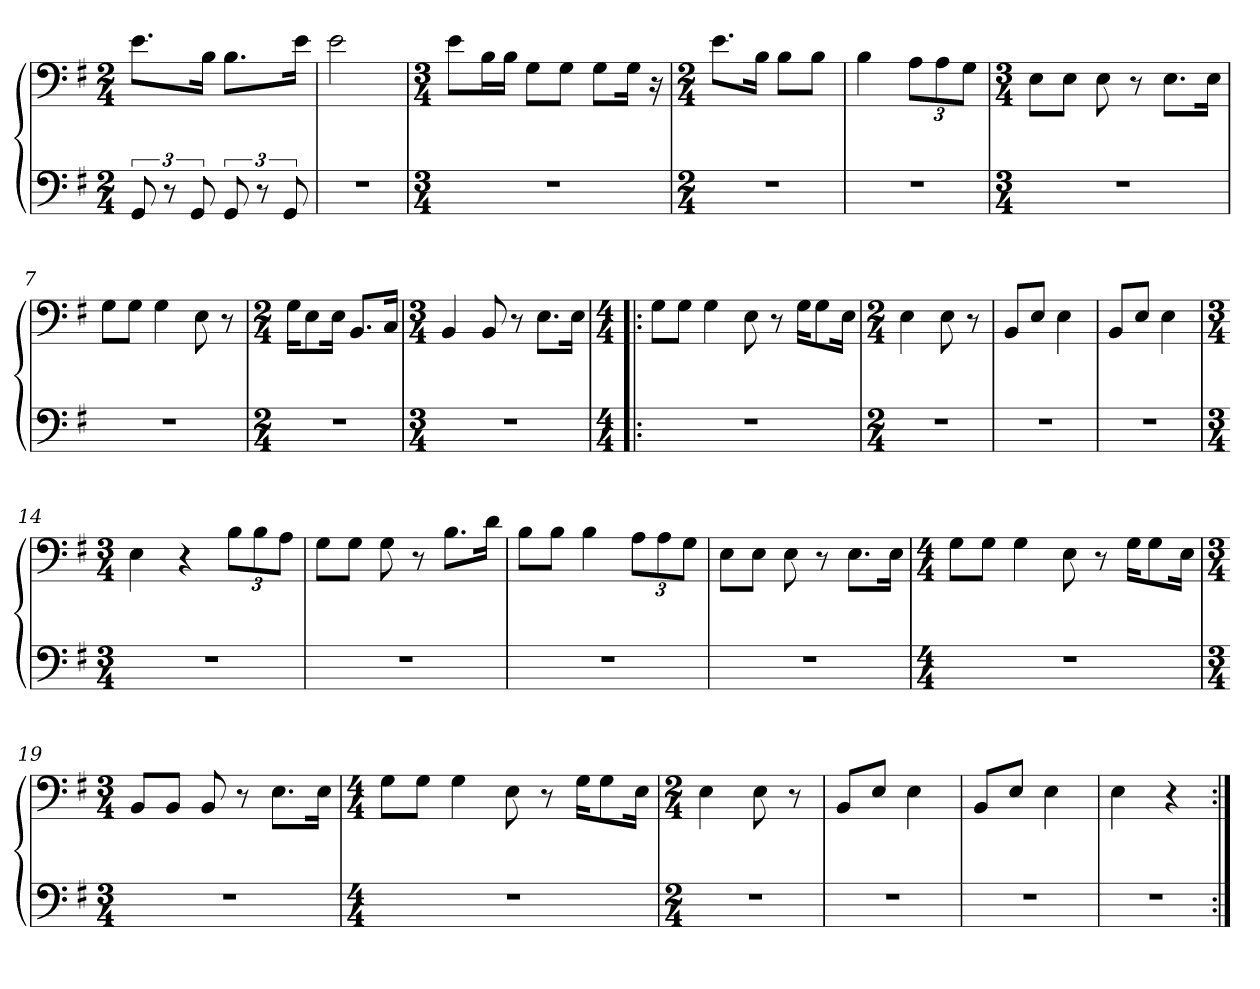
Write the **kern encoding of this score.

**kern	**kern
*part1	*part1
*staff2	*staff1
*clefF4	*clefF4
*k[f#]	*k[f#]
*M2/4	*M2/4
=1	=1
12GG/	8.e\L
12r	.
12GG/	.
.	16B\Jk
12GG/	8.B\L
12r	.
12GG/	.
.	16e\Jk
=2	=2
2r	2e\
=3	=3
*M3/4	*M3/4
2.r	8e\L
.	16B\L
.	16B\JJ
.	8G\L
.	8G\J
.	8G\L
.	16G\Jk
.	16r
=4	=4
*M2/4	*M2/4
2r	8.e\L
.	16B\Jk
.	8B\L
.	8B\J
=5	=5
2r	4B\
.	12A\L
.	12A\
.	12G\J
=6	=6
*M3/4	*M3/4
2.r	8E\L
.	8E\J
.	8E\
.	8r
.	8.E\L
.	16E\Jk
=7	=7
2.r	8G\L
.	8G\J
.	4G\
.	8E\
.	8r
=8	=8
*M2/4	*M2/4
2r	16G\KL
.	8E\
.	16E\Jk
.	8.BB/L
.	16C/Jk
=9	=9
*M3/4	*M3/4
2.r	4BB/
.	8BB/
.	8r
.	8.E\L
.	16E\Jk
=10!|:	=10!|:
*M4/4	*M4/4
1r	8G\L
.	8G\J
.	4G\
.	8E\
.	8r
.	16G\KL
.	8G\
.	16E\Jk
=11	=11
*M2/4	*M2/4
2r	4E\
.	8E\
.	8r
=12	=12
2r	8BB/L
.	8E/J
.	4E\
=13	=13
2r	8BB/L
.	8E/J
.	4E\
=14	=14
*M3/4	*M3/4
2.r	4E\
.	4r
.	12B\L
.	12B\
.	12A\J
=15	=15
2.r	8G\L
.	8G\J
.	8G\
.	8r
.	8.B\L
.	16d\Jk
=16	=16
2.r	8B\L
.	8B\J
.	4B\
.	12A\L
.	12A\
.	12G\J
=17	=17
2.r	8E\L
.	8E\J
.	8E\
.	8r
.	8.E\L
.	16E\Jk
=18	=18
*M4/4	*M4/4
1r	8G\L
.	8G\J
.	4G\
.	8E\
.	8r
.	16G\KL
.	8G\
.	16E\Jk
=19	=19
*M3/4	*M3/4
2.r	8BB/L
.	8BB/J
.	8BB/
.	8r
.	8.E\L
.	16E\Jk
=20	=20
*M4/4	*M4/4
1r	8G\L
.	8G\J
.	4G\
.	8E\
.	8r
.	16G\KL
.	8G\
.	16E\Jk
=21	=21
*M2/4	*M2/4
2r	4E\
.	8E\
.	8r
=22	=22
2r	8BB/L
.	8E/J
.	4E\
=23	=23
2r	8BB/L
.	8E/J
.	4E\
=24	=24
2r	4E\
.	4r
=:|!	=:|!
*-	*-
